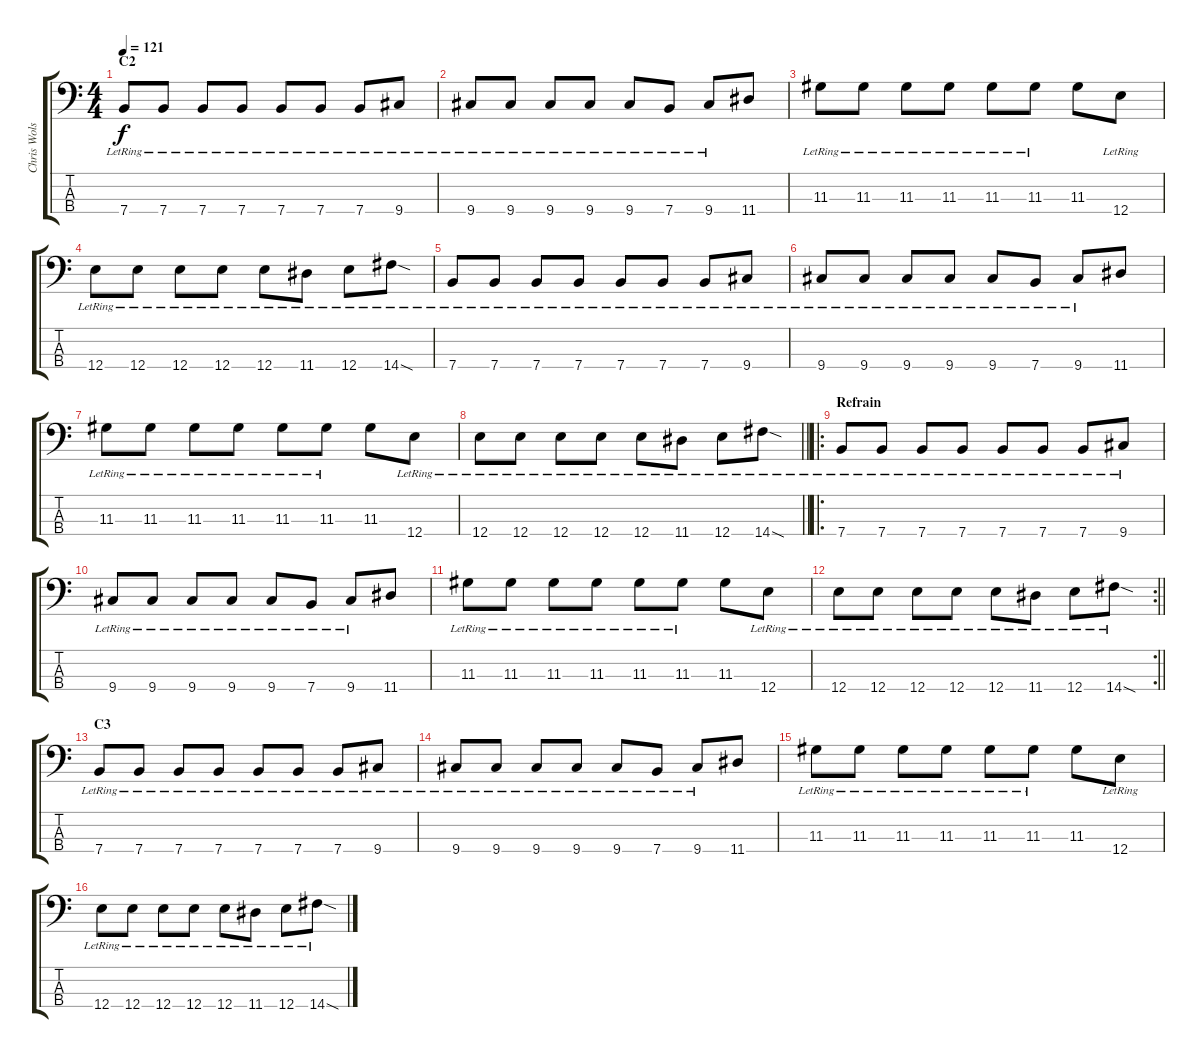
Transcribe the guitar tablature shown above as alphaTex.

\track ("Chris Wolstenholme" "Chris Wols") {instrument electricbassfinger}
\staff {score tabs}
\tuning (G2 D2 A1 E1) {hide}
\ts (4 4)
\section ("" "C2")
\tempo 121
\clef f4
\ks c
7.4{lr}.8{dy f} 7.4{lr}.8 7.4{lr}.8 7.4{lr}.8 7.4{lr}.8 7.4{lr}.8 7.4{lr}.8 9.4{lr}.8 |
9.4{lr}.8 9.4{lr}.8 9.4{lr}.8 9.4{lr}.8 9.4{lr}.8 7.4{lr}.8 9.4{lr}.8 11.4.8 |
11.3{lr}.8 11.3{lr}.8 11.3{lr}.8 11.3{lr}.8 11.3{lr}.8 11.3{lr}.8 11.3.8 12.4{lr}.8 |
12.4{lr}.8 12.4{lr}.8 12.4{lr}.8 12.4{lr}.8 12.4{lr}.8 11.4{lr}.8 12.4{lr}.8 14.4{sod lr}.8 |
7.4{lr}.8 7.4{lr}.8 7.4{lr}.8 7.4{lr}.8 7.4{lr}.8 7.4{lr}.8 7.4{lr}.8 9.4{lr}.8 |
9.4{lr}.8 9.4{lr}.8 9.4{lr}.8 9.4{lr}.8 9.4{lr}.8 7.4{lr}.8 9.4{lr}.8 11.4.8 |
11.3{lr}.8 11.3{lr}.8 11.3{lr}.8 11.3{lr}.8 11.3{lr}.8 11.3{lr}.8 11.3.8 12.4{lr}.8 |
\barLineRight lightlight
12.4{lr}.8 12.4{lr}.8 12.4{lr}.8 12.4{lr}.8 12.4{lr}.8 11.4{lr}.8 12.4{lr}.8 14.4{sod lr}.8 |
\ro
\section ("" "Refrain")
7.4{lr}.8 7.4{lr}.8 7.4{lr}.8 7.4{lr}.8 7.4{lr}.8 7.4{lr}.8 7.4{lr}.8 9.4{lr}.8 |
9.4{lr}.8 9.4{lr}.8 9.4{lr}.8 9.4{lr}.8 9.4{lr}.8 7.4{lr}.8 9.4{lr}.8 11.4.8 |
11.3{lr}.8 11.3{lr}.8 11.3{lr}.8 11.3{lr}.8 11.3{lr}.8 11.3{lr}.8 11.3.8 12.4{lr}.8 |
\rc 2
\barLineRight lightlight
12.4{lr}.8 12.4{lr}.8 12.4{lr}.8 12.4{lr}.8 12.4{lr}.8 11.4{lr}.8 12.4{lr}.8 14.4{sod lr}.8 |
\section ("" "C3")
7.4{lr}.8 7.4{lr}.8 7.4{lr}.8 7.4{lr}.8 7.4{lr}.8 7.4{lr}.8 7.4{lr}.8 9.4{lr}.8 |
9.4{lr}.8 9.4{lr}.8 9.4{lr}.8 9.4{lr}.8 9.4{lr}.8 7.4{lr}.8 9.4{lr}.8 11.4.8 |
11.3{lr}.8 11.3{lr}.8 11.3{lr}.8 11.3{lr}.8 11.3{lr}.8 11.3{lr}.8 11.3.8 12.4{lr}.8 |
12.4{lr}.8 12.4{lr}.8 12.4{lr}.8 12.4{lr}.8 12.4{lr}.8 11.4{lr}.8 12.4{lr}.8 14.4{sod lr}.8
